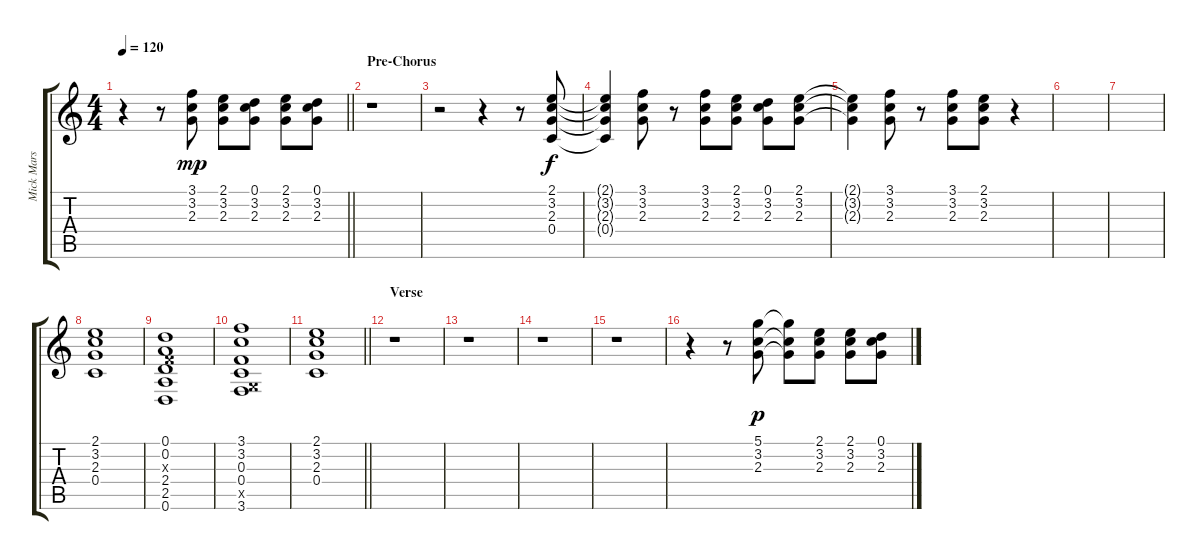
\track ("Mick Mars - Rhytm - Guitar II" "Mick Mars ") {instrument overdrivenguitar}
\staff {score tabs}
\tuning (D4 A3 F3 C3 G2 D2) {hide}
\ts (4 4)
\tempo 120
\clef g2
\barLineRight lightlight
\ks c
r.4{dy p} r.8 (3.1 3.2 2.3).8{dy mp} (2.1 3.2 2.3).8 (0.1 3.2 2.3).8 (2.1 3.2 2.3).8 (0.1 3.2 2.3).8 |
\section ("" "Pre-Chorus")
r.1 |
r.2 r.4 r.8 (2.1 3.2 2.3 0.4).8{dy f} |
(2.1{t} 3.2{t} 2.3{t} 0.4{t}).4 (3.1 3.2 2.3).8 r.8 (3.1 3.2 2.3).8 (2.1 3.2 2.3).8 (0.1 3.2 2.3).8 (2.1 3.2 2.3).8 |
(2.1{t} 3.2{t} 2.3{t}).4 (3.1 3.2 2.3).8 r.8 (3.1 3.2 2.3).8 (2.1 3.2 2.3).8 r.4 |
|
|
(2.1 3.2 2.3 0.4).1 |
(0.1 0.2 0.3{x} 2.4 2.5 0.6).1 |
(3.1 3.2 0.3 0.4 0.5{x} 3.6).1 |
\barLineRight lightlight
(2.1 3.2 2.3 0.4).1 |
\section ("" "Verse")
r.1 |
r.1 |
r.1 |
r.1 |
r.4 r.8 (5.1 3.2 2.3).8{dy p} (5.1{t} 3.2{t} 2.3{t}).8 (2.1 3.2 2.3).8 (2.1 3.2 2.3).8 (0.1 3.2 2.3).8
